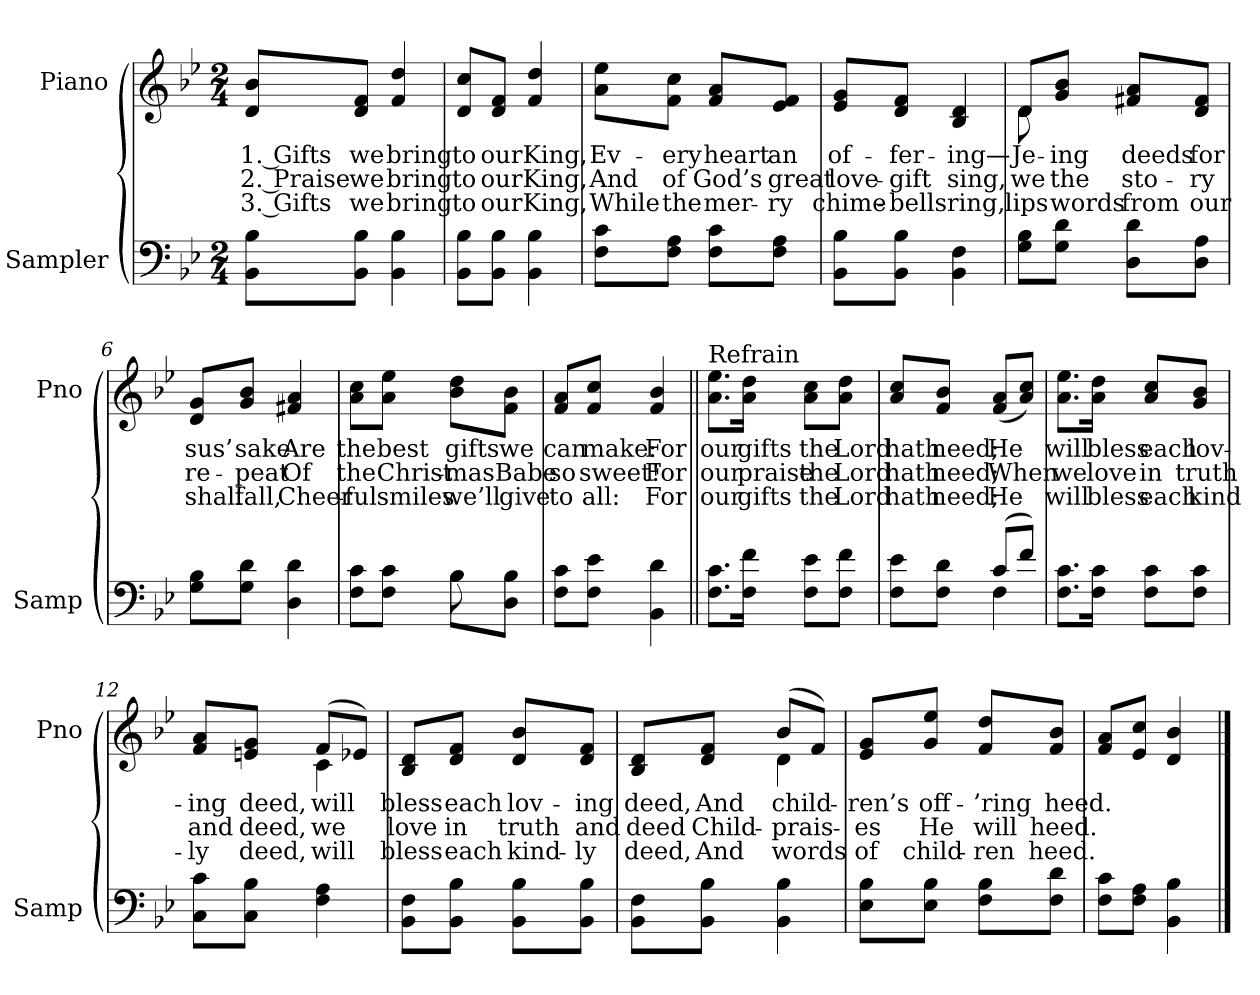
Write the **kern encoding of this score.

**kern	**kern	**text	**text	**text
*part2	*part1	*part1	*part1	*part1
*staff2	*staff1	*staff1	*staff1	*staff1
*I"Sampler	*I"Piano	*	*	*
*I'Samp	*I'Pno	*	*	*
*clefF4	*clefG2	*	*	*
*k[b-e-]	*k[b-e-]	*	*	*
*B-:	*B-:	*	*	*
*M2/4	*M2/4	*	*	*
=1	=1	=1	=1	=1
8BB-\ 8B-\L	8d/ 8b-/L	1. Gifts	2. Praise	3. Gifts
8BB-\ 8B-\J	8d/ 8f/J	we	we	we
4BB- 4B-	4f 4dd	bring	bring	bring
=2	=2	=2	=2	=2
8BB-\ 8B-\L	8d/ 8cc/L	to	to	to
8BB-\ 8B-\J	8d/ 8f/J	our	our	our
4BB- 4B-	4f 4dd	King,	King,	King,
=3	=3	=3	=3	=3
8F\ 8c\L	8a\ 8ee-\L	Ev-	And	While
8F\ 8A\J	8f\ 8cc\J	-ery	of	the
8F\ 8c\L	8f/ 8a/L	heart	God’s	mer-
8F\ 8A\J	8e-/ 8f/J	an	great	-ry
=4	=4	=4	=4	=4
8BB-\ 8B-\L	8e-/ 8g/L	of-	love-	chime-
8BB-\ 8B-\J	8d/ 8f/J	-fer-	-gift	-bells
4BB- 4F	4B- 4d	-ing—	sing,	ring,
=5	=5	=5	=5	=5
*	*^	*	*	*
8G\ 8B-\L	8d/L	8d	Je-	we	lips
8G\ 8d\J	8g/ 8b-/J	4.ryy	-ing	the	words
8D\ 8d\L	8f#X/ 8a/L	.	deeds	sto-	from
8D\ 8A\J	8d/ 8f#/J	.	for	-ry	our
*	*v	*v	*	*	*
=6	=6	=6	=6	=6
8G\ 8B-\L	8d/ 8g/L	-sus’	re-	shall
8G\ 8d\J	8g/ 8b-/J	sake	-peat	fall,
4D 4d	4f#X 4a	Are	Of	Cheer-
=7	=7	=7	=7	=7
*^	*	*	*	*
8F\ 8c\L	4ryy	8a\ 8cc\L	the	the	-ful
8F\ 8c\J	.	8a\ 8ee-\J	best	Christ-	smiles
8B-\L	8B-	8b-\ 8dd\L	gifts	-mas	we’ll
8D\ 8B-\J	8ryy	8f\ 8b-\J	we	Babe	give
*v	*v	*	*	*	*
=8	=8	=8	=8	=8
8F\ 8c\L	8f/ 8a/L	can	so	to
8F\ 8e-\J	8f/ 8cc/J	make:	sweet!	all:
4BB- 4d	4f 4b-	For	For	For
=9||	=9||	=9||	=9||	=9||
!	!LO:TX:t=Refrain	!	!	!
8.F\ 8.c\L	8.a\ 8.ee-\L	our	our	our
16F\ 16f\Jk	16a\ 16dd\Jk	gifts	praise	gifts
8F\ 8e-\L	8a\ 8cc\L	the	the	the
8F\ 8f\J	8a\ 8dd\J	Lord	Lord	Lord
=10	=10	=10	=10	=10
*^	*	*	*	*
8F\ 8e-\L	4ryy	8a/ 8cc/L	hath	hath	hath
8F\ 8d\J	.	8f/ 8b-/J	need;	need;	need;
(8c/L	4F	(8f/ 8a/L	He	When	He
8f/J)	.	8a/ 8cc/J)	.	.	.
*v	*v	*	*	*	*
=11	=11	=11	=11	=11
8.F\ 8.c\L	8.a\ 8.ee-\L	will	we	will
16F\ 16c\Jk	16a\ 16dd\Jk	bless	love	bless
8F\ 8c\L	8a/ 8cc/L	each	in	each
8F\ 8c\J	8g/ 8b-/J	lov-	truth	kind-
=12	=12	=12	=12	=12
*	*^	*	*	*
8C\ 8c\L	8f/ 8a/L	4ryy	-ing	and	-ly
8C\ 8B-\J	8en/ 8g/J	.	deed,	deed,	deed,
4F 4A	(8f/L	4c	will	we	will
.	8e-X/J)	.	.	.	.
*	*v	*v	*	*	*
=13	=13	=13	=13	=13
8BB-\ 8F\L	8B-/ 8d/L	bless	love	bless
8BB-\ 8B-\J	8d/ 8f/J	each	in	each
8BB-\ 8B-\L	8d/ 8b-/L	lov-	truth	kind-
8BB-\ 8B-\J	8d/ 8f/J	-ing	and	-ly
=14	=14	=14	=14	=14
*	*^	*	*	*
8BB-\ 8F\L	8B-/ 8d/L	4ryy	deed,	deed	deed,
8BB-\ 8B-\J	8d/ 8f/J	.	And	Child-	And
4BB- 4B-	(8b-/L	4d	child-	prais-	words
.	8f/J)	.	.	.	.
*	*v	*v	*	*	*
=15	=15	=15	=15	=15
8E-\ 8B-\L	8e-/ 8g/L	-ren’s	-es	of
8E-\ 8B-\J	8g/ 8ee-/J	off-	He	child-
8F\ 8B-\L	8f/ 8dd/L	-’ring	will	-ren
8F\ 8d\J	8f/ 8b-/J	heed.	heed.	heed.
=16	=16	=16	=16	=16
8F\ 8c\L	8f/ 8a/L	.	.	.
8F\ 8A\J	8e-/ 8cc/J	.	.	.
4BB- 4B-	4d 4b-	.	.	.
==	==	==	==	==
*-	*-	*-	*-	*-
